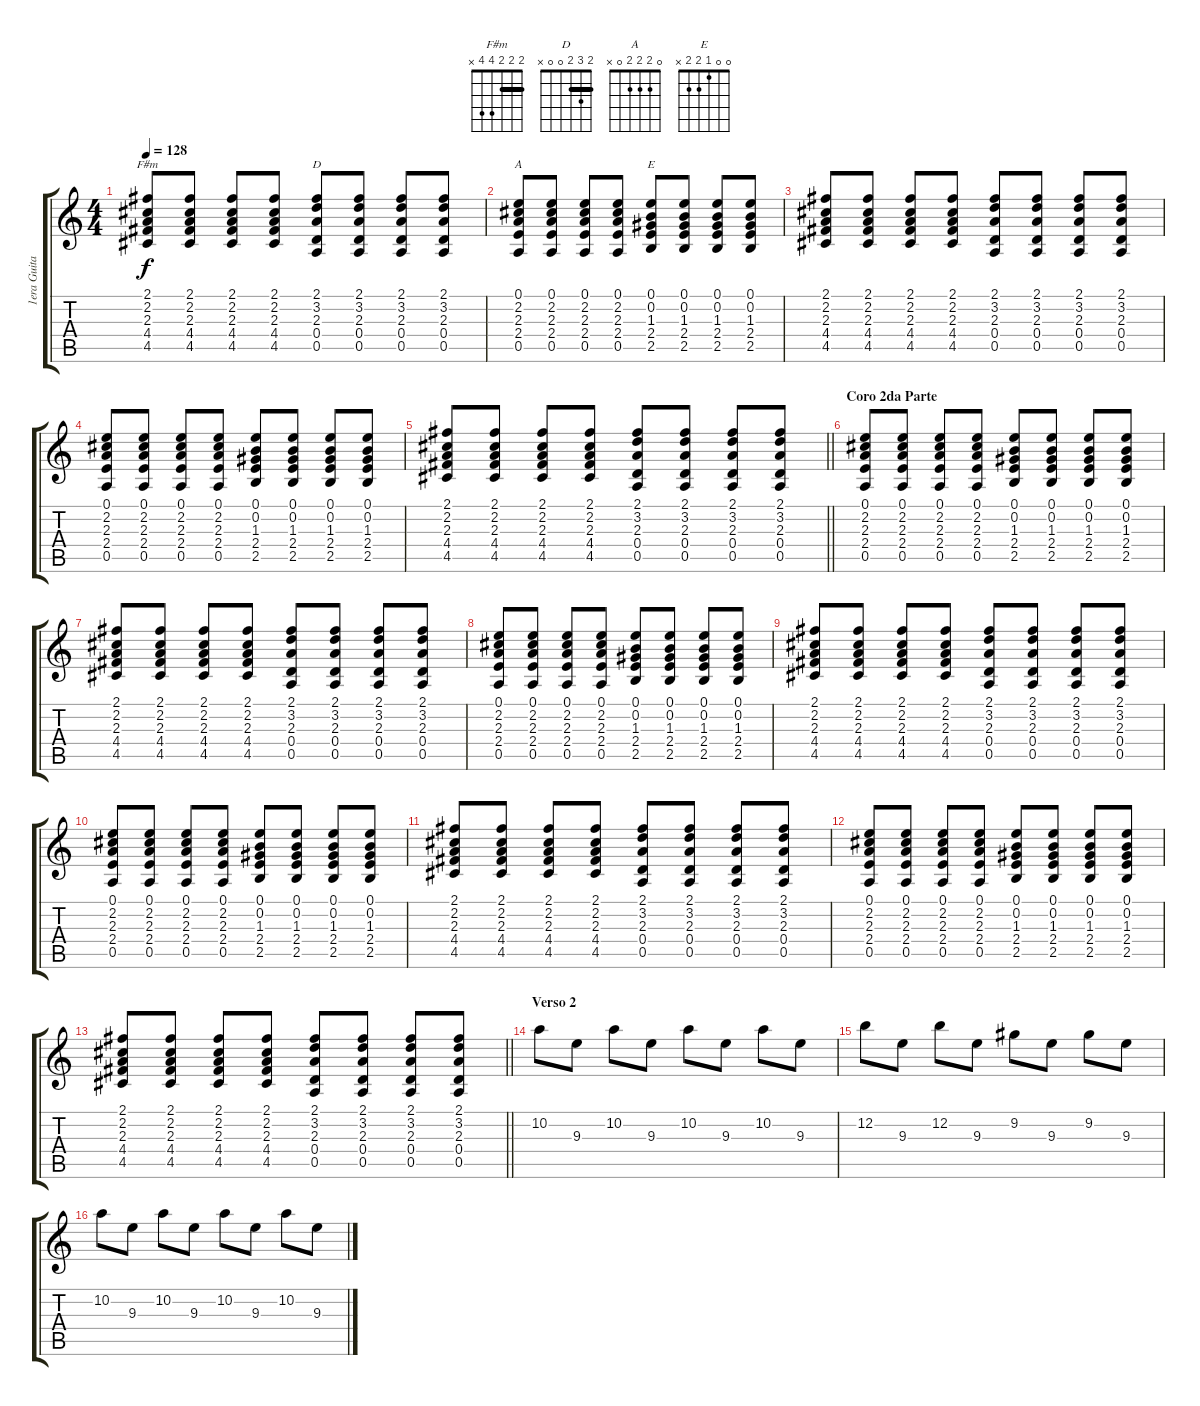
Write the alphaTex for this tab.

\track ("1era Guitarra" "1era Guita") {instrument distortionguitar}
\staff {score tabs}
\tuning (E4 B3 G3 D3 A2 E2) {hide}
\chord ("F#m" 2 2 2 4 4 x) {barre 2}
\chord ("D" 2 3 2 0 0 x) {barre 2}
\chord ("A" 0 2 2 2 0 x)
\chord ("E" 0 0 1 2 2 x)
\ts (4 4)
\tempo 128
\clef g2
\ks c
(2.1 2.2 2.3 4.4 4.5).8{ch "F#m" dy f} (2.1 2.2 2.3 4.4 4.5).8 (2.1 2.2 2.3 4.4 4.5).8 (2.1 2.2 2.3 4.4 4.5).8 (2.1 3.2 2.3 0.4 0.5).8{ch "D"} (2.1 3.2 2.3 0.4 0.5).8 (2.1 3.2 2.3 0.4 0.5).8 (2.1 3.2 2.3 0.4 0.5).8 |
(0.1 2.2 2.3 2.4 0.5).8{ch "A"} (0.1 2.2 2.3 2.4 0.5).8 (0.1 2.2 2.3 2.4 0.5).8 (0.1 2.2 2.3 2.4 0.5).8 (0.1 0.2 1.3 2.4 2.5).8{ch "E"} (0.1 0.2 1.3 2.4 2.5).8 (0.1 0.2 1.3 2.4 2.5).8 (0.1 0.2 1.3 2.4 2.5).8 |
(2.1 2.2 2.3 4.4 4.5).8 (2.1 2.2 2.3 4.4 4.5).8 (2.1 2.2 2.3 4.4 4.5).8 (2.1 2.2 2.3 4.4 4.5).8 (2.1 3.2 2.3 0.4 0.5).8 (2.1 3.2 2.3 0.4 0.5).8 (2.1 3.2 2.3 0.4 0.5).8 (2.1 3.2 2.3 0.4 0.5).8 |
(0.1 2.2 2.3 2.4 0.5).8 (0.1 2.2 2.3 2.4 0.5).8 (0.1 2.2 2.3 2.4 0.5).8 (0.1 2.2 2.3 2.4 0.5).8 (0.1 0.2 1.3 2.4 2.5).8 (0.1 0.2 1.3 2.4 2.5).8 (0.1 0.2 1.3 2.4 2.5).8 (0.1 0.2 1.3 2.4 2.5).8 |
\barLineRight lightlight
(2.1 2.2 2.3 4.4 4.5).8 (2.1 2.2 2.3 4.4 4.5).8 (2.1 2.2 2.3 4.4 4.5).8 (2.1 2.2 2.3 4.4 4.5).8 (2.1 3.2 2.3 0.4 0.5).8 (2.1 3.2 2.3 0.4 0.5).8 (2.1 3.2 2.3 0.4 0.5).8 (2.1 3.2 2.3 0.4 0.5).8 |
\section ("" "Coro 2da Parte")
(0.1 2.2 2.3 2.4 0.5).8 (0.1 2.2 2.3 2.4 0.5).8 (0.1 2.2 2.3 2.4 0.5).8 (0.1 2.2 2.3 2.4 0.5).8 (0.1 0.2 1.3 2.4 2.5).8 (0.1 0.2 1.3 2.4 2.5).8 (0.1 0.2 1.3 2.4 2.5).8 (0.1 0.2 1.3 2.4 2.5).8 |
(2.1 2.2 2.3 4.4 4.5).8 (2.1 2.2 2.3 4.4 4.5).8 (2.1 2.2 2.3 4.4 4.5).8 (2.1 2.2 2.3 4.4 4.5).8 (2.1 3.2 2.3 0.4 0.5).8 (2.1 3.2 2.3 0.4 0.5).8 (2.1 3.2 2.3 0.4 0.5).8 (2.1 3.2 2.3 0.4 0.5).8 |
(0.1 2.2 2.3 2.4 0.5).8 (0.1 2.2 2.3 2.4 0.5).8 (0.1 2.2 2.3 2.4 0.5).8 (0.1 2.2 2.3 2.4 0.5).8 (0.1 0.2 1.3 2.4 2.5).8 (0.1 0.2 1.3 2.4 2.5).8 (0.1 0.2 1.3 2.4 2.5).8 (0.1 0.2 1.3 2.4 2.5).8 |
(2.1 2.2 2.3 4.4 4.5).8 (2.1 2.2 2.3 4.4 4.5).8 (2.1 2.2 2.3 4.4 4.5).8 (2.1 2.2 2.3 4.4 4.5).8 (2.1 3.2 2.3 0.4 0.5).8 (2.1 3.2 2.3 0.4 0.5).8 (2.1 3.2 2.3 0.4 0.5).8 (2.1 3.2 2.3 0.4 0.5).8 |
(0.1 2.2 2.3 2.4 0.5).8 (0.1 2.2 2.3 2.4 0.5).8 (0.1 2.2 2.3 2.4 0.5).8 (0.1 2.2 2.3 2.4 0.5).8 (0.1 0.2 1.3 2.4 2.5).8 (0.1 0.2 1.3 2.4 2.5).8 (0.1 0.2 1.3 2.4 2.5).8 (0.1 0.2 1.3 2.4 2.5).8 |
(2.1 2.2 2.3 4.4 4.5).8 (2.1 2.2 2.3 4.4 4.5).8 (2.1 2.2 2.3 4.4 4.5).8 (2.1 2.2 2.3 4.4 4.5).8 (2.1 3.2 2.3 0.4 0.5).8 (2.1 3.2 2.3 0.4 0.5).8 (2.1 3.2 2.3 0.4 0.5).8 (2.1 3.2 2.3 0.4 0.5).8 |
(0.1 2.2 2.3 2.4 0.5).8 (0.1 2.2 2.3 2.4 0.5).8 (0.1 2.2 2.3 2.4 0.5).8 (0.1 2.2 2.3 2.4 0.5).8 (0.1 0.2 1.3 2.4 2.5).8 (0.1 0.2 1.3 2.4 2.5).8 (0.1 0.2 1.3 2.4 2.5).8 (0.1 0.2 1.3 2.4 2.5).8 |
\barLineRight lightlight
(2.1 2.2 2.3 4.4 4.5).8 (2.1 2.2 2.3 4.4 4.5).8 (2.1 2.2 2.3 4.4 4.5).8 (2.1 2.2 2.3 4.4 4.5).8 (2.1 3.2 2.3 0.4 0.5).8 (2.1 3.2 2.3 0.4 0.5).8 (2.1 3.2 2.3 0.4 0.5).8 (2.1 3.2 2.3 0.4 0.5).8 |
\section ("" "Verso 2")
10.2.8{instrument electricguitarjazz} 9.3.8 10.2.8 9.3.8 10.2.8 9.3.8 10.2.8 9.3.8 |
12.2.8 9.3.8 12.2.8 9.3.8 9.2.8 9.3.8 9.2.8 9.3.8 |
10.2.8 9.3.8 10.2.8 9.3.8 10.2.8 9.3.8 10.2.8 9.3.8
